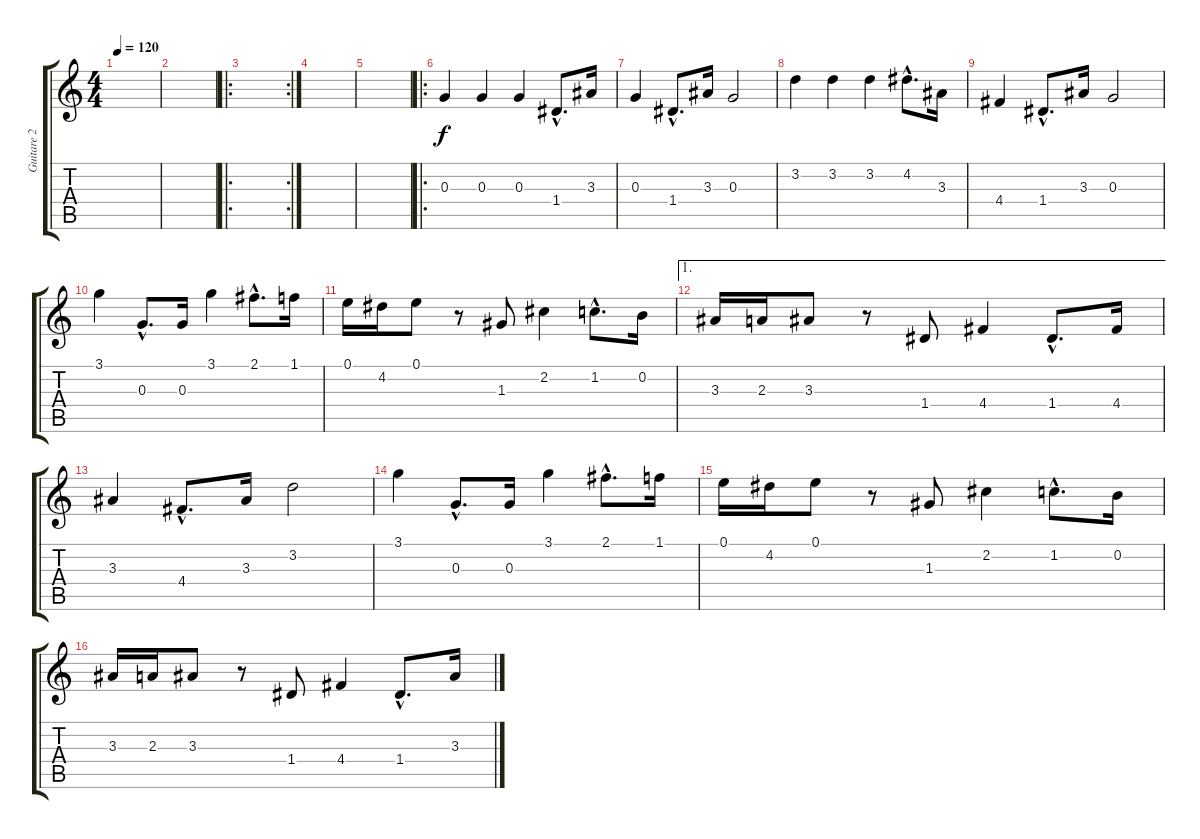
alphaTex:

\track ("Guitare 2" "Guitare 2") {instrument distortionguitar}
\staff {score tabs}
\tuning (E4 B3 G3 D3 A2 E2) {hide}
\ts (4 4)
\tempo 120
\clef g2
\ks c
|
|
\ro
\rc 2
|
|
|
\ro
0.3.4 0.3.4 0.3.4 1.4{hac}.8{d} 3.3.16 |
0.3.4 1.4{hac}.8{d} 3.3.16 0.3.2 |
3.2.4 3.2.4 3.2.4 4.2{hac}.8{d} 3.3.16 |
4.4.4 1.4{hac}.8{d} 3.3.16 0.3.2 |
3.1.4 0.3{hac}.8{d} 0.3.16 3.1.4 2.1{hac}.8{d} 1.1.16 |
0.1.16 4.2.16 0.1.8 r.8 1.3.8 2.2.4 1.2{hac}.8{d} 0.2.16 |
\ae 1
3.3.16 2.3.16 3.3.8 r.8 1.4.8 4.4.4 1.4{hac}.8{d} 4.4.16 |
3.3.4 4.4{hac}.8{d} 3.3.16 3.2.2 |
3.1.4 0.3{hac}.8{d} 0.3.16 3.1.4 2.1{hac}.8{d} 1.1.16 |
0.1.16 4.2.16 0.1.8 r.8 1.3.8 2.2.4 1.2{hac}.8{d} 0.2.16 |
3.3.16 2.3.16 3.3.8 r.8 1.4.8 4.4.4 1.4{hac}.8{d} 3.3.16
